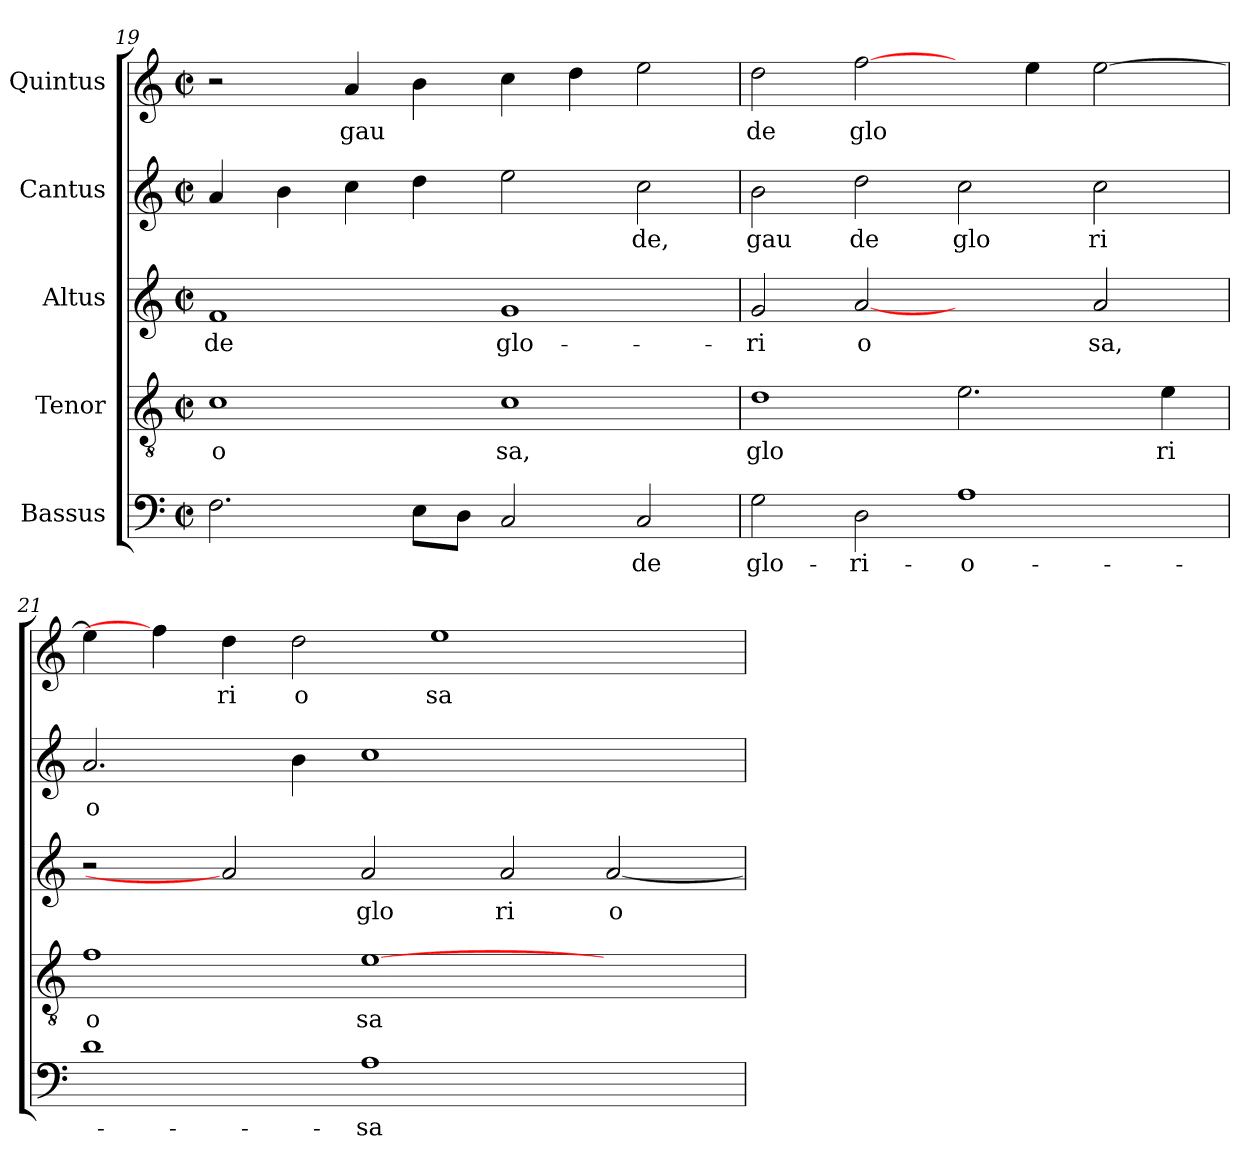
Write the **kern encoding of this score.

**kern	**text	**kern	**text	**kern	**text	**kern	**text	**kern	**text
*part5	*part5	*part4	*part4	*part3	*part3	*part2	*part2	*part1	*part1
*staff5	*staff5	*staff4	*staff4	*staff3	*staff3	*staff2	*staff2	*staff1	*staff1
*I"Bassus	*	*I"Tenor	*	*I"Altus	*	*I"Cantus	*	*I"Quintus	*
*clefF4	*	*clefGv2	*	*clefG2	*	*clefG2	*	*clefG2	*
*M2/2	*	*M2/2	*	*M2/2	*	*M2/2	*	*M2/2	*
*met(c|)	*	*met(c|)	*	*met(c|)	*	*met(c|)	*	*met(c|)	*
=19	=19	=19	=19	=19	=19	=19	=19	=19	=19
!	!	!	!LO:LY:b:cj	!	!LO:LY:b:cj	!	!	!	!
2.F\	.	1c	o	1f	-de	4a/	.	2r	.
.	.	.	.	.	.	4b\	.	.	.
!	!	!	!	!	!	!	!	!	!LO:LY:b
.	.	.	.	.	.	4cc\	.	4a/	gau
8E\L	.	.	.	.	.	4dd\	.	4b\	.
8D\J	.	.	.	.	.	.	.	.	.
!	!	!	!LO:LY:b:cj	!	!LO:LY:b:cj	!	!	!	!
2C/	.	1c	sa,	1g	glo-	2ee\	.	4cc\	.
.	.	.	.	.	.	.	.	4dd\	.
!	!LO:LY:b:cj	!	!	!	!	!	!LO:LY:b:cj	!	!
2C/	-de	.	.	.	.	2cc\	de,	2ee\	.
!!LO:LB:g=z
=20	=20	=20	=20	=20	=20	=20	=20	=20	=20
!	!LO:LY:b:cj	!	!LO:LY:b:cj	!	!LO:LY:b:cj	!	!LO:LY:b:cj	!	!LO:LY:b:cj
2G\	glo-	1d	glo	2g/	-ri	2b\	gau	2dd\	de
!	!LO:LY:b:cj	!	!	!	!LO:LY:b:cj	!	!LO:LY:b:cj	!	!LO:LY:b
2D\	-ri-	.	.	[2a	o	2dd\	de	[2ff\	glo
!	!LO:LY:b:rj	!	!	!	!	!	!LO:LY:b:cj	!	!
1A	-o-	2.e\	.	2ryy	.	2cc\	glo	4ryy	.
.	.	.	.	.	.	.	.	4ee\	.
!	!	!	!	!	!LO:LY:b:cj	!	!LO:LY:b:cj	!	!
.	.	.	.	2a/	sa,	2cc\	ri	[>2ee\	.
!	!	!	!LO:LY:b:cj	!	!	!	!	!	!
.	.	4e\	ri	.	.	.	.	.	.
=21	=21	=21	=21	=21	=21	=21	=21	=21	=21
!	!	!	!LO:LY:b:cj	!	!	!	!LO:LY:b:cj	!	!
1d	.	1f	o	2r	.	2.a/	o	4ee\]	.
.	.	.	.	.	.	.	.	4ff\]	.
!	!	!	!	!	!	!	!	!	!LO:LY:b:cj
.	.	.	.	2a]	.	.	.	4dd\	ri
!	!	!	!	!	!	!	!	!	!LO:LY:b:cj
.	.	.	.	.	.	4b\	.	2dd\	o
!	!LO:LY:b:cj	!	!LO:LY:b:cj	!	!LO:LY:b:cj	!	!	!	!
1A	-sa	[>1e	sa	2a/	glo	1cc	.	.	.
!	!	!	!	!	!	!	!	!	!LO:LY:b:cj
.	.	.	.	.	.	.	.	1ee	sa
!	!	!	!	!	!LO:LY:b:cj	!	!	!	!
.	.	.	.	2a/	ri	.	.	.	.
!	!	!	!	!	!LO:LY:b:cj	!	!	!	!
2ryy	.	2ryy	.	[<2a/	o	2ryy	.	.	.
.	.	.	.	.	.	.	.	4ryy	.
=	=	=	=	=	=	=	=	=	=
*-	*-	*-	*-	*-	*-	*-	*-	*-	*-
